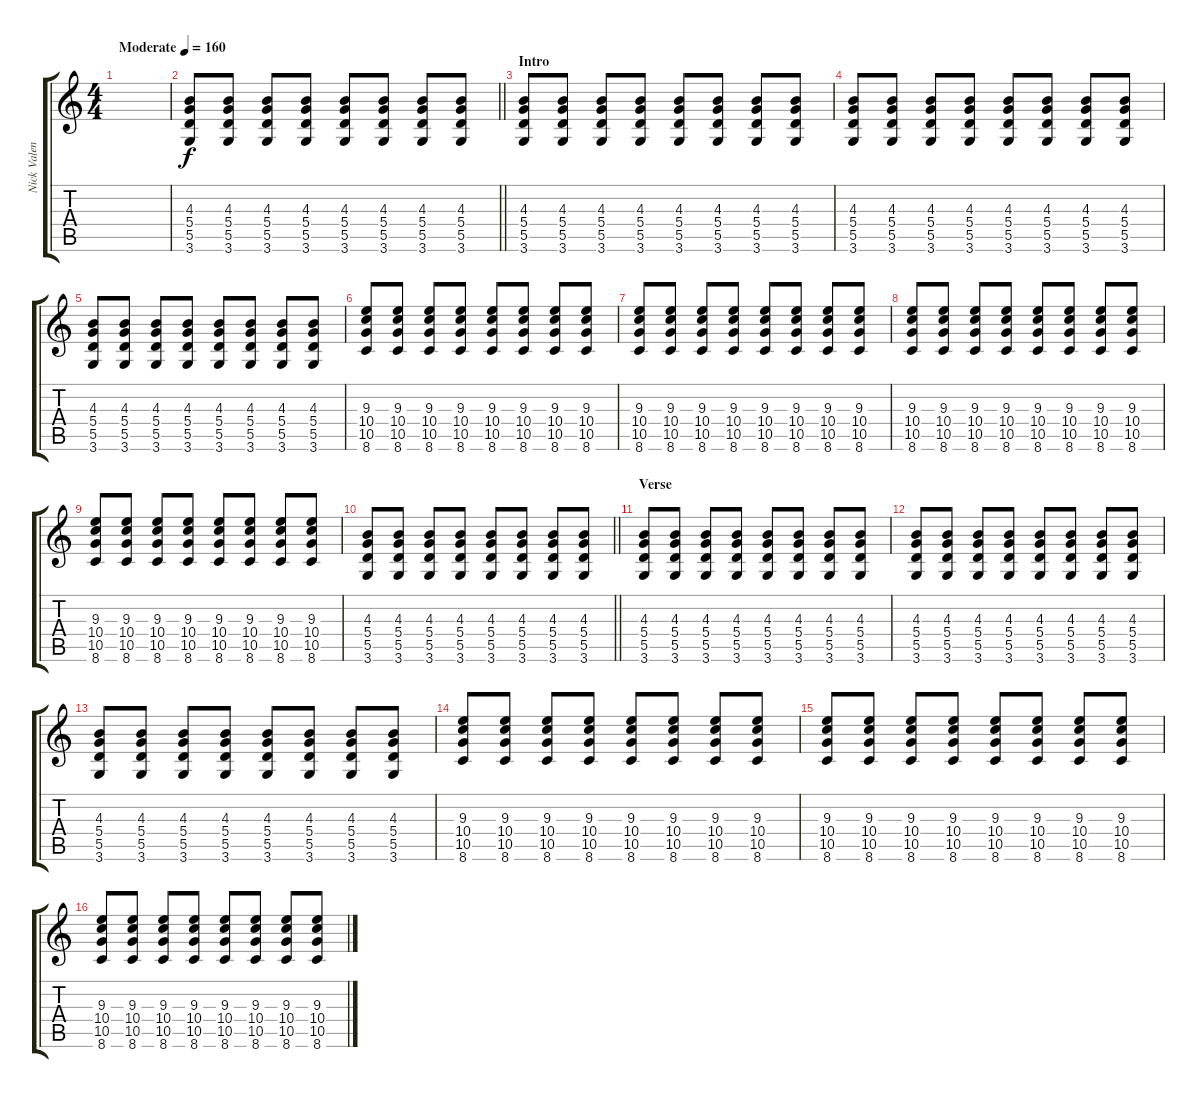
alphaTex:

\track ("Nick Valensi" "Nick Valen") {instrument overdrivenguitar}
\staff {score tabs}
\tuning (E4 B3 G3 D3 A2 E2) {hide}
\ts (4 4)
\tempo (160 "Moderate")
\clef g2
\ks c
|
\barLineRight lightlight
(4.3 5.4 5.5 3.6).8 (4.3 5.4 5.5 3.6).8 (4.3 5.4 5.5 3.6).8 (4.3 5.4 5.5 3.6).8 (4.3 5.4 5.5 3.6).8 (4.3 5.4 5.5 3.6).8 (4.3 5.4 5.5 3.6).8 (4.3 5.4 5.5 3.6).8 |
\section ("" "Intro")
(4.3 5.4 5.5 3.6).8 (4.3 5.4 5.5 3.6).8 (4.3 5.4 5.5 3.6).8 (4.3 5.4 5.5 3.6).8 (4.3 5.4 5.5 3.6).8 (4.3 5.4 5.5 3.6).8 (4.3 5.4 5.5 3.6).8 (4.3 5.4 5.5 3.6).8 |
(4.3 5.4 5.5 3.6).8 (4.3 5.4 5.5 3.6).8 (4.3 5.4 5.5 3.6).8 (4.3 5.4 5.5 3.6).8 (4.3 5.4 5.5 3.6).8 (4.3 5.4 5.5 3.6).8 (4.3 5.4 5.5 3.6).8 (4.3 5.4 5.5 3.6).8 |
(4.3 5.4 5.5 3.6).8 (4.3 5.4 5.5 3.6).8 (4.3 5.4 5.5 3.6).8 (4.3 5.4 5.5 3.6).8 (4.3 5.4 5.5 3.6).8 (4.3 5.4 5.5 3.6).8 (4.3 5.4 5.5 3.6).8 (4.3 5.4 5.5 3.6).8 |
(9.3 10.4 10.5 8.6).8 (9.3 10.4 10.5 8.6).8 (9.3 10.4 10.5 8.6).8 (9.3 10.4 10.5 8.6).8 (9.3 10.4 10.5 8.6).8 (9.3 10.4 10.5 8.6).8 (9.3 10.4 10.5 8.6).8 (9.3 10.4 10.5 8.6).8 |
(9.3 10.4 10.5 8.6).8 (9.3 10.4 10.5 8.6).8 (9.3 10.4 10.5 8.6).8 (9.3 10.4 10.5 8.6).8 (9.3 10.4 10.5 8.6).8 (9.3 10.4 10.5 8.6).8 (9.3 10.4 10.5 8.6).8 (9.3 10.4 10.5 8.6).8 |
(9.3 10.4 10.5 8.6).8 (9.3 10.4 10.5 8.6).8 (9.3 10.4 10.5 8.6).8 (9.3 10.4 10.5 8.6).8 (9.3 10.4 10.5 8.6).8 (9.3 10.4 10.5 8.6).8 (9.3 10.4 10.5 8.6).8 (9.3 10.4 10.5 8.6).8 |
(9.3 10.4 10.5 8.6).8 (9.3 10.4 10.5 8.6).8 (9.3 10.4 10.5 8.6).8 (9.3 10.4 10.5 8.6).8 (9.3 10.4 10.5 8.6).8 (9.3 10.4 10.5 8.6).8 (9.3 10.4 10.5 8.6).8 (9.3 10.4 10.5 8.6).8 |
\barLineRight lightlight
(4.3 5.4 5.5 3.6).8 (4.3 5.4 5.5 3.6).8 (4.3 5.4 5.5 3.6).8 (4.3 5.4 5.5 3.6).8 (4.3 5.4 5.5 3.6).8 (4.3 5.4 5.5 3.6).8 (4.3 5.4 5.5 3.6).8 (4.3 5.4 5.5 3.6).8 |
\section ("" "Verse")
(4.3 5.4 5.5 3.6).8 (4.3 5.4 5.5 3.6).8 (4.3 5.4 5.5 3.6).8 (4.3 5.4 5.5 3.6).8 (4.3 5.4 5.5 3.6).8 (4.3 5.4 5.5 3.6).8 (4.3 5.4 5.5 3.6).8 (4.3 5.4 5.5 3.6).8 |
(4.3 5.4 5.5 3.6).8 (4.3 5.4 5.5 3.6).8 (4.3 5.4 5.5 3.6).8 (4.3 5.4 5.5 3.6).8 (4.3 5.4 5.5 3.6).8 (4.3 5.4 5.5 3.6).8 (4.3 5.4 5.5 3.6).8 (4.3 5.4 5.5 3.6).8 |
(4.3 5.4 5.5 3.6).8 (4.3 5.4 5.5 3.6).8 (4.3 5.4 5.5 3.6).8 (4.3 5.4 5.5 3.6).8 (4.3 5.4 5.5 3.6).8 (4.3 5.4 5.5 3.6).8 (4.3 5.4 5.5 3.6).8 (4.3 5.4 5.5 3.6).8 |
(9.3 10.4 10.5 8.6).8 (9.3 10.4 10.5 8.6).8 (9.3 10.4 10.5 8.6).8 (9.3 10.4 10.5 8.6).8 (9.3 10.4 10.5 8.6).8 (9.3 10.4 10.5 8.6).8 (9.3 10.4 10.5 8.6).8 (9.3 10.4 10.5 8.6).8 |
(9.3 10.4 10.5 8.6).8 (9.3 10.4 10.5 8.6).8 (9.3 10.4 10.5 8.6).8 (9.3 10.4 10.5 8.6).8 (9.3 10.4 10.5 8.6).8 (9.3 10.4 10.5 8.6).8 (9.3 10.4 10.5 8.6).8 (9.3 10.4 10.5 8.6).8 |
(9.3 10.4 10.5 8.6).8 (9.3 10.4 10.5 8.6).8 (9.3 10.4 10.5 8.6).8 (9.3 10.4 10.5 8.6).8 (9.3 10.4 10.5 8.6).8 (9.3 10.4 10.5 8.6).8 (9.3 10.4 10.5 8.6).8 (9.3 10.4 10.5 8.6).8
